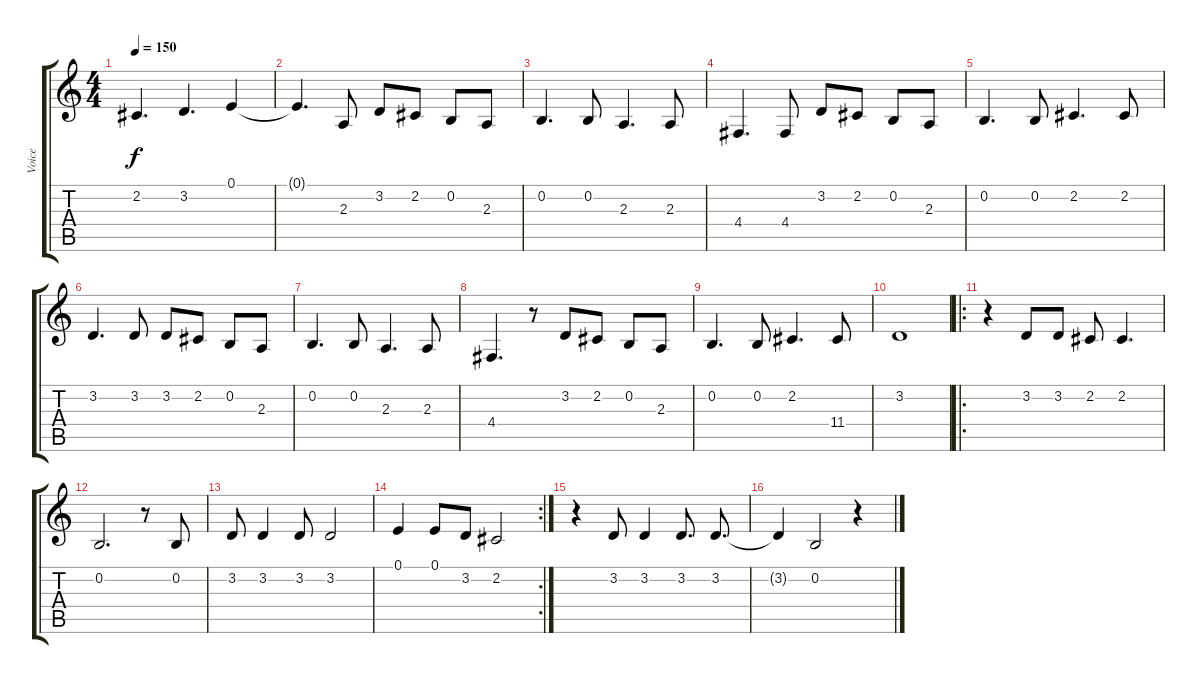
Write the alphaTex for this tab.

\track ("Voice" "Voice") {instrument lead6voice}
\staff {score tabs}
\tuning (E4 B3 G3 D3 A2 E2) {hide}
\ts (4 4)
\tempo 150
\clef g2
\ks c
2.2{t}.4{d dy f} 3.2.4{d} 0.1.4 |
0.1{t}.4{d} 2.3.8 3.2.8 2.2.8 0.2.8 2.3.8 |
0.2.4{d} 0.2.8 2.3.4{d} 2.3.8 |
4.4.4{d} 4.4.8 3.2.8 2.2.8 0.2.8 2.3.8 |
0.2.4{d} 0.2.8 2.2.4{d} 2.2.8 |
3.2.4{d} 3.2.8 3.2.8 2.2.8 0.2.8 2.3.8 |
0.2.4{d} 0.2.8 2.3.4{d} 2.3.8 |
4.4.4{d} r.8 3.2.8 2.2.8 0.2.8 2.3.8 |
0.2.4{d} 0.2.8 2.2.4{d} 11.4.8 |
3.2.1 |
\ro
r.4 3.2.8 3.2.8 2.2.8 2.2.4{d} |
0.2.2{d} r.8 0.2.8 |
3.2.8 3.2.4 3.2.8 3.2.2 |
\rc 2
0.1.4 0.1.8 3.2.8 2.2.2 |
r.4 3.2.8 3.2.4 3.2.8{d} 3.2.8{d} |
3.2{t}.4 0.2.2 r.4
